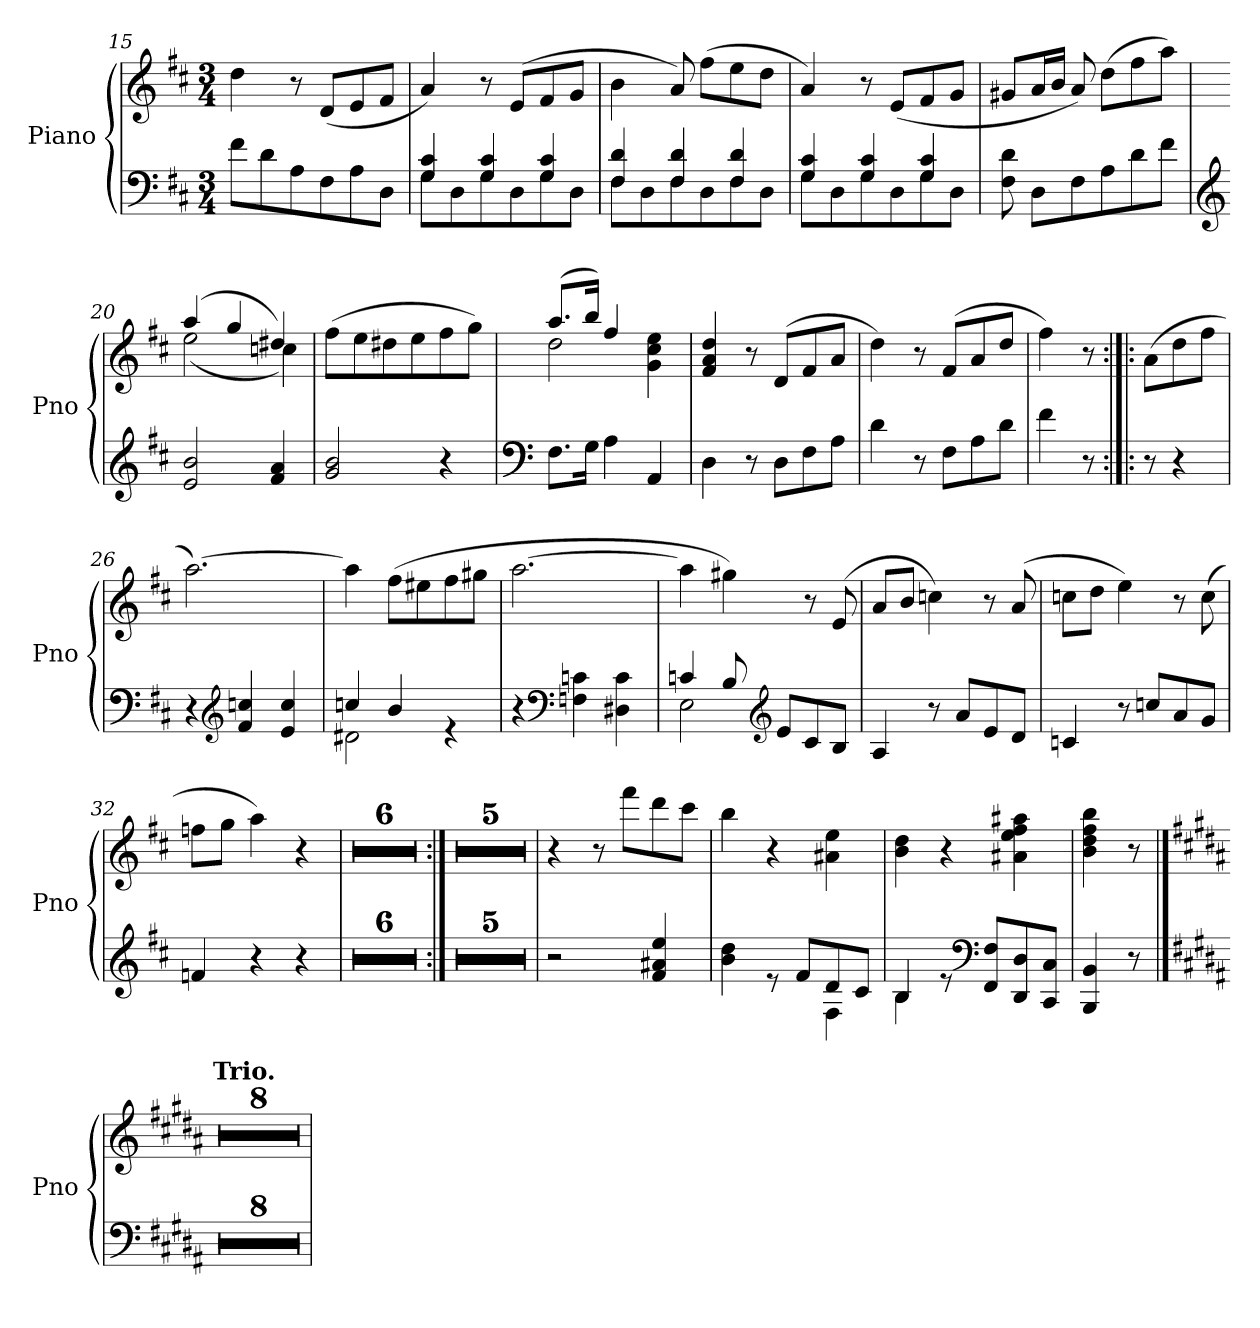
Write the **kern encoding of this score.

**kern	**kern
*part1	*part1
*staff2	*staff1
*I"Piano	*
*I'Pno	*
!!LO:LB:g=z
*clefF4	*clefG2
*k[f#c#]	*k[f#c#]
*M3/4	*M3/4
=15	=15
8f#\L	4dd\
8d\	.
8A\	8r
8F#\	(<8d/L
8A\	8e/
8D\J	8f#/J
=16	=16
*^	*
4G/ 4c#/	8G\L	4a/)
.	8D\	.
4G/ 4c#/	8G\	8r
.	8D\	(>8e/L
4G/ 4c#/	8G\	8f#/
.	8D\J	8g/J
=17	=17	=17
4F#/ 4d/	8F#\L	4b\
.	8D\	.
4F#/ 4d/	8F#\	8a/)
.	8D\	(>8ff#\L
4F#/ 4d/	8F#\	8ee\
.	8D\J	8dd\J
=18	=18	=18
4G/ 4c#/	8G\L	4a/)
.	8D\	.
4G/ 4c#/	8G\	8r
.	8D\	(<8e/L
4G/ 4c#/	8G\	8f#/
.	8D\J	8g/J
*v	*v	*
=19	=19
8F#\ 8d\	8g#X/L
8D\L	16a/L
.	16b/JJ
8F#\	8a/)
8A\	(>8dd\L
8d\	8ff#\
8f#\J	8aa\J)
=20	=20
*clefG2	*
*	*^
2e/ 2b/	(>4aa/	(<2ee\
.	4gg/	.
4f#/ 4a/	4dd#X/)	4ccn\)
*	*v	*v
=21	=21
2g/ 2b/	(>8ff#\L
.	8ee\
.	8dd#X\
.	8ee\
4r	8ff#\
.	8gg\J)
!!LO:LB:g=z
=22	=22
*clefF4	*
*	*^
8.F#\L	(>8.aa/L	2dd\
16G\Jk	16bb/Jk)	.
4A\	4ff#/	.
4AA/	4g\ 4cc#\ 4ee\	4ryy
*	*v	*v
=23	=23
4D\	4f#/ 4a/ 4dd/
8r	8r
8D\L	(>8d/L
8F#\	8f#/
8A\J	8a/J
=24	=24
4d\	4dd\)
8r	8r
8F#\L	(>8f#/L
8A\	8a/
8d\J	8dd/J
=25	=25
4f#\	4ff#\)
8r	8r
=25X1:|!|:	=25X1:|!|:
8r	(>8a\L
4r	8dd\
.	8ff#\J
=26	=26
4r	[2.aa\)
*clefG2	*
4f#/ 4ccn/	.
4e/ 4cc/	.
=27	=27
*^	*
4ccn/	2d#X\	4aa\]
4b/	.	(>8ff#\L
.	.	8ee#X\
4re	4ryy	8ff#\
.	.	8gg#X\J
*v	*v	*
=28	=28
4r	[2.aa\
*clefF4	*
4Fn\ 4cn\	.
4D#X\ 4c\	.
!!LO:LB:g=z
=29	=29
*^	*
4cn/	2E\	4aa\]
8B/	.	4gg#X\)
*clefG2	*	*
8e/L	.	.
8c/	4ryy	8r
8B/J	.	(>8e/
*v	*v	*
=30	=30
4A/	8a/L
.	8b/J
8r	4ccn\)
8a/L	.
8e/	8r
8d/J	(>8a/
=31	=31
4cn/	8ccn\L
.	8dd\J
8r	4ee\)
8ccn/L	.
8a/	8r
8g/J	(>8cc\
=32	=32
4fn/	8ffn\L
.	8gg\J
4r	4aa\)
4r	4r
=33	=33
2.r	2.r
=34	=34
2.r	2.r
=35	=35
2.r	2.r
=36	=36
2.r	2.r
=37	=37
2.r	2.r
=38	=38
2.r	2.r
=39:|!	=39:|!
2.r	2.r
=40	=40
2.r	2.r
!!LO:LB:g=z
=41	=41
2.r	2.r
=42	=42
2.r	2.r
=43	=43
2.r	2.r
=44	=44
2r	4r
.	8r
.	8fff#\L
4f#/ 4a#X/ 4ee/	8ddd\
.	8ccc#\J
=45	=45
*^	*
4b\ 4dd\	2ryy	4bb\
8re	.	4r
8f#/L	.	.
8d/	4F#\	4a#X\ 4ee\
8c#/J	.	.
=46	=46	=46
4B/	4B\	4b\ 4dd\
8re	2ryy	4r
*clefF4	*	*
8FF#/ 8F#/L	.	.
8DD/ 8D/	.	4a#X\ 4ee\ 4ff#\ 4aa#X\
8CC#/ 8C#/J	.	.
*v	*v	*
=47	=47
4BBB/ 4BB/	4b\ 4dd\ 4ff#\ 4bb\
8r	8r
==48	==48
*k[f#c#g#d#a#]	*k[f#c#g#d#a#]
!	!LO:TX:a:B:t=Trio.
2.r	2.r
=49	=49
2.r	2.r
=50	=50
2.r	2.r
=51	=51
2.r	2.r
=52	=52
2.r	2.r
=53	=53
2.r	2.r
!!LO:LB:g=z
=54	=54
2.r	2.r
=55	=55
2.r	2.r
=	=
*-	*-
